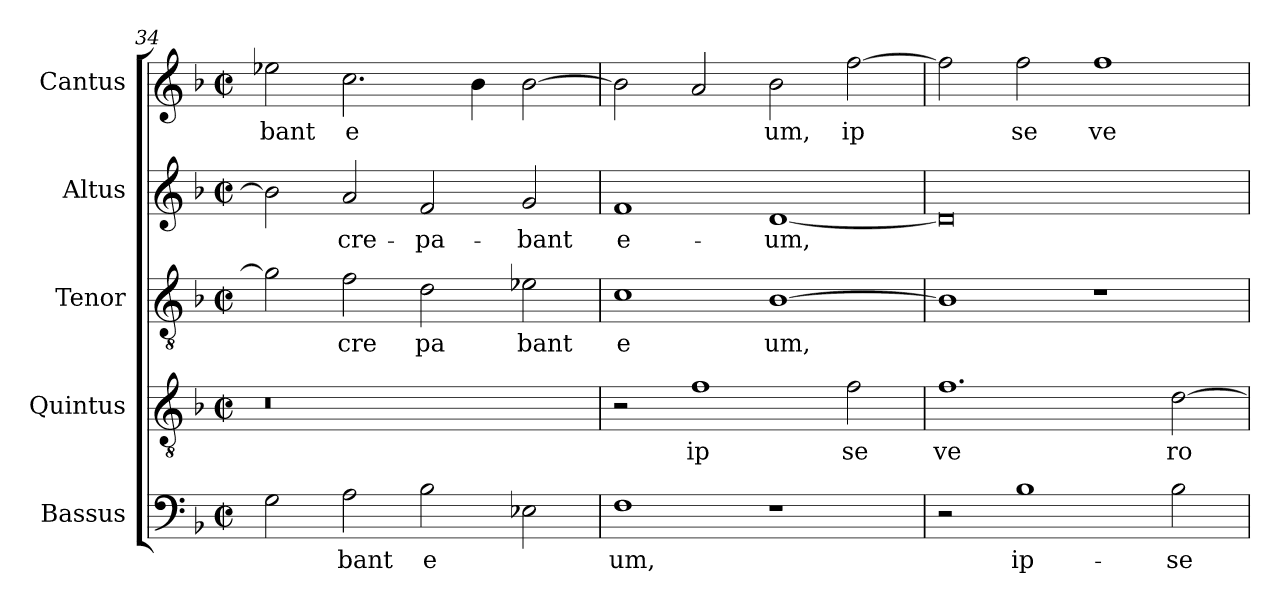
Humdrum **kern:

**kern	**text	**kern	**text	**kern	**text	**kern	**text	**kern	**text
*part5	*part5	*part4	*part4	*part3	*part3	*part2	*part2	*part1	*part1
*staff5	*staff5	*staff4	*staff4	*staff3	*staff3	*staff2	*staff2	*staff1	*staff1
*I"Bassus	*	*I"Quintus	*	*I"Tenor	*	*I"Altus	*	*I"Cantus	*
*clefF4	*	*clefGv2	*	*clefGv2	*	*clefG2	*	*clefG2	*
*k[b-]	*	*k[b-]	*	*k[b-]	*	*k[b-]	*	*k[b-]	*
*F:	*	*F:	*	*F:	*	*F:	*	*F:	*
*M2/2	*	*M2/2	*	*M2/2	*	*M2/2	*	*M2/2	*
*met(c|)	*	*met(c|)	*	*met(c|)	*	*met(c|)	*	*met(c|)	*
=34	=34	=34	=34	=34	=34	=34	=34	=34	=34
!	!LO:LY:b:cj	!	!	!	!LO:LY:b:cj	!	!LO:LY:b:cj	!	!LO:LY:b:cj
2G\	--	0r	.	2g\]	.	2b-\]	--	2ee-X\	bant
!	!LO:LY:b:cj	!	!	!	!LO:LY:b:cj	!	!LO:LY:b:cj	!	!LO:LY:b:cj
2A\	-bant	.	.	2f\	cre	2a/	-cre-	2.cc\	e
!	!LO:LY:b:cj	!	!	!	!LO:LY:b:cj	!	!LO:LY:b:cj	!	!
2B-\	e-	.	.	2d\	pa	2f/	-pa-	.	.
!	!	!	!	!	!	!	!	!	!LO:LY:b:cj
.	.	.	.	.	.	.	.	4b-\	.
!	!LO:LY:b:cj	!	!	!	!LO:LY:b:cj	!	!LO:LY:b:cj	!	!LO:LY:b:cj
2E-X\	--	.	.	2e-X\	bant	2g/	-bant	[>2b-\	.
=35	=35	=35	=35	=35	=35	=35	=35	=35	=35
!	!LO:LY:b:cj	!	!	!	!LO:LY:b:cj	!	!LO:LY:b:cj	!	!LO:LY:b:cj
1F	-um,	2r	.	1c	e	1f	e-	2b-\]	.
!	!	!	!LO:LY:b:cj	!	!	!	!	!	!LO:LY:b:cj
.	.	1f	ip	.	.	.	.	2a/	.
!	!	!	!	!	!LO:LY:b:cj	!	!LO:LY:b:cj	!	!LO:LY:b:cj
1r	.	.	.	[<1B-	um,	[<1d	-um,	2b-\	um,
!	!	!	!LO:LY:b:cj	!	!	!	!	!	!LO:LY:b:cj
.	.	2f\	se	.	.	.	.	[<2ff\	ip
!!LO:LB:g=z
=36	=36	=36	=36	=36	=36	=36	=36	=36	=36
!	!	!	!LO:LY:b:cj	!	!LO:LY:b:cj	!	!LO:LY:b:cj	!	!LO:LY:b:cj
2r	.	1.f	ve	1B-]	.	0d]	.	2ff\]	.
!	!LO:LY:b:cj	!	!	!	!	!	!	!	!LO:LY:b:cj
1B-	ip-	.	.	.	.	.	.	2ff\	se
!	!	!	!	!	!	!	!	!	!LO:LY:b:cj
.	.	.	.	1r	.	.	.	1ff	ve-
!	!LO:LY:b:cj	!	!LO:LY:b:cj	!	!	!	!	!	!
2B-\	-se	[>2d\	ro	.	.	.	.	.	.
=	=	=	=	=	=	=	=	=	=
*-	*-	*-	*-	*-	*-	*-	*-	*-	*-
